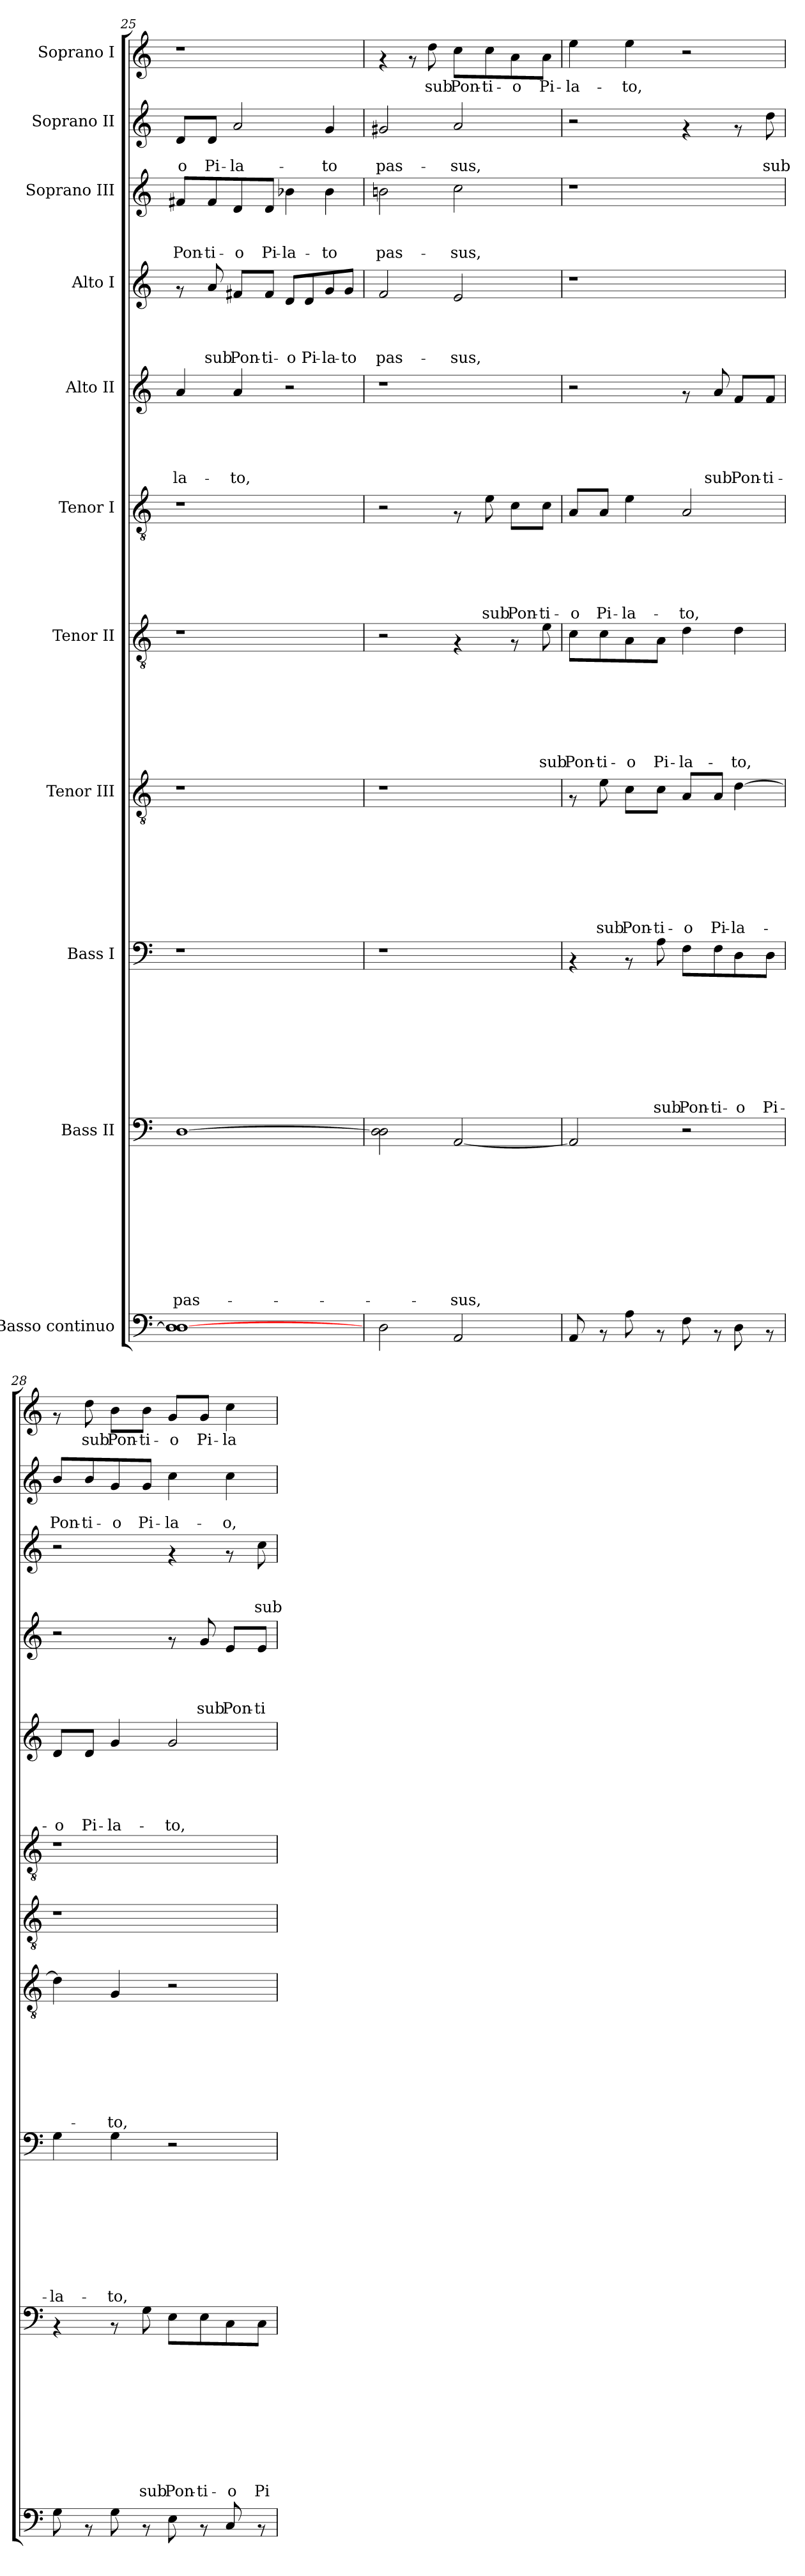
**kern	**kern	**text	**text	**text	**text	**text	**text	**text	**text	**text	**text	**kern	**text	**text	**text	**text	**text	**text	**text	**text	**text	**kern	**text	**text	**text	**text	**text	**text	**text	**text	**kern	**text	**text	**text	**text	**text	**text	**text	**kern	**text	**text	**text	**text	**text	**text	**kern	**text	**text	**text	**text	**text	**kern	**text	**text	**text	**text	**kern	**text	**text	**text	**kern	**text	**text	**kern	**text
*part11	*part10	*part10	*part10	*part10	*part10	*part10	*part10	*part10	*part10	*part10	*part10	*part9	*part9	*part9	*part9	*part9	*part9	*part9	*part9	*part9	*part9	*part8	*part8	*part8	*part8	*part8	*part8	*part8	*part8	*part8	*part7	*part7	*part7	*part7	*part7	*part7	*part7	*part7	*part6	*part6	*part6	*part6	*part6	*part6	*part6	*part5	*part5	*part5	*part5	*part5	*part5	*part4	*part4	*part4	*part4	*part4	*part3	*part3	*part3	*part3	*part2	*part2	*part2	*part1	*part1
*staff11	*staff10	*staff10	*staff10	*staff10	*staff10	*staff10	*staff10	*staff10	*staff10	*staff10	*staff10	*staff9	*staff9	*staff9	*staff9	*staff9	*staff9	*staff9	*staff9	*staff9	*staff9	*staff8	*staff8	*staff8	*staff8	*staff8	*staff8	*staff8	*staff8	*staff8	*staff7	*staff7	*staff7	*staff7	*staff7	*staff7	*staff7	*staff7	*staff6	*staff6	*staff6	*staff6	*staff6	*staff6	*staff6	*staff5	*staff5	*staff5	*staff5	*staff5	*staff5	*staff4	*staff4	*staff4	*staff4	*staff4	*staff3	*staff3	*staff3	*staff3	*staff2	*staff2	*staff2	*staff1	*staff1
*I"Basso continuo	*I"Bass II	*	*	*	*	*	*	*	*	*	*	*I"Bass I	*	*	*	*	*	*	*	*	*	*I"Tenor III	*	*	*	*	*	*	*	*	*I"Tenor II	*	*	*	*	*	*	*	*I"Tenor I	*	*	*	*	*	*	*I"Alto II	*	*	*	*	*	*I"Alto I	*	*	*	*	*I"Soprano III	*	*	*	*I"Soprano II	*	*	*I"Soprano I	*
!!LO:PB:g=z
*clefF4	*clefF4	*	*	*	*	*	*	*	*	*	*	*clefF4	*	*	*	*	*	*	*	*	*	*clefGv2	*	*	*	*	*	*	*	*	*clefGv2	*	*	*	*	*	*	*	*clefGv2	*	*	*	*	*	*	*clefG2	*	*	*	*	*	*clefG2	*	*	*	*	*clefG2	*	*	*	*clefG2	*	*	*clefG2	*
*ITrd7c12	*	*	*	*	*	*	*	*	*	*	*	*	*	*	*	*	*	*	*	*	*	*	*	*	*	*	*	*	*	*	*	*	*	*	*	*	*	*	*	*	*	*	*	*	*	*	*	*	*	*	*	*	*	*	*	*	*	*	*	*	*	*	*	*	*
*k[]	*k[]	*	*	*	*	*	*	*	*	*	*	*k[]	*	*	*	*	*	*	*	*	*	*k[]	*	*	*	*	*	*	*	*	*k[]	*	*	*	*	*	*	*	*k[]	*	*	*	*	*	*	*k[]	*	*	*	*	*	*k[]	*	*	*	*	*k[]	*	*	*	*k[]	*	*	*k[]	*
*C:	*C:	*	*	*	*	*	*	*	*	*	*	*C:	*	*	*	*	*	*	*	*	*	*C:	*	*	*	*	*	*	*	*	*C:	*	*	*	*	*	*	*	*C:	*	*	*	*	*	*	*C:	*	*	*	*	*	*C:	*	*	*	*	*C:	*	*	*	*C:	*	*	*C:	*
=25	=25	=25	=25	=25	=25	=25	=25	=25	=25	=25	=25	=25	=25	=25	=25	=25	=25	=25	=25	=25	=25	=25	=25	=25	=25	=25	=25	=25	=25	=25	=25	=25	=25	=25	=25	=25	=25	=25	=25	=25	=25	=25	=25	=25	=25	=25	=25	=25	=25	=25	=25	=25	=25	=25	=25	=25	=25	=25	=25	=25	=25	=25	=25	=25	=25
!	!	!	!	!	!	!	!	!	!	!	!LO:LY:b	!	!	!	!	!	!	!	!	!	!	!	!	!	!	!	!	!	!	!	!	!	!	!	!	!	!	!	!	!	!	!	!	!	!	!	!	!	!	!	!LO:LY:b	!	!	!	!	!	!	!	!	!LO:LY:b	!	!	!LO:LY:b	!	!
1DD] 1DD 1DD [>1DD	[>1D	.	.	.	.	.	.	.	.	.	pas-	1r	.	.	.	.	.	.	.	.	.	1r	.	.	.	.	.	.	.	.	1r	.	.	.	.	.	.	.	1r	.	.	.	.	.	.	4a/	.	.	.	.	-la-	8rf	.	.	.	.	8f#X/L	.	.	Pon-	8d/L	.	-o	1r	.
!	!	!	!	!	!	!	!	!	!	!	!	!	!	!	!	!	!	!	!	!	!	!	!	!	!	!	!	!	!	!	!	!	!	!	!	!	!	!	!	!	!	!	!	!	!	!	!	!	!	!	!	!	!	!	!	!LO:LY:b	!	!	!	!LO:LY:b	!	!	!LO:LY:b	!	!
.	.	.	.	.	.	.	.	.	.	.	.	.	.	.	.	.	.	.	.	.	.	.	.	.	.	.	.	.	.	.	.	.	.	.	.	.	.	.	.	.	.	.	.	.	.	.	.	.	.	.	.	8a/	.	.	.	sub	8f#/	.	.	-ti-	8d/J	.	Pi-	.	.
!	!	!	!	!	!	!	!	!	!	!	!	!	!	!	!	!	!	!	!	!	!	!	!	!	!	!	!	!	!	!	!	!	!	!	!	!	!	!	!	!	!	!	!	!	!	!	!	!	!	!	!LO:LY:b	!	!	!	!	!LO:LY:b	!	!	!	!LO:LY:b	!	!	!LO:LY:b	!	!
.	.	.	.	.	.	.	.	.	.	.	.	.	.	.	.	.	.	.	.	.	.	.	.	.	.	.	.	.	.	.	.	.	.	.	.	.	.	.	.	.	.	.	.	.	.	4a/	.	.	.	.	-to,	8f#X/L	.	.	.	Pon-	8d/	.	.	-o	2a/	.	-la-	.	.
!	!	!	!	!	!	!	!	!	!	!	!	!	!	!	!	!	!	!	!	!	!	!	!	!	!	!	!	!	!	!	!	!	!	!	!	!	!	!	!	!	!	!	!	!	!	!	!	!	!	!	!	!	!	!	!	!LO:LY:b	!	!	!	!LO:LY:b	!	!	!	!	!
.	.	.	.	.	.	.	.	.	.	.	.	.	.	.	.	.	.	.	.	.	.	.	.	.	.	.	.	.	.	.	.	.	.	.	.	.	.	.	.	.	.	.	.	.	.	.	.	.	.	.	.	8f#/J	.	.	.	-ti-	8d/J	.	.	Pi-	.	.	.	.	.
!	!	!	!	!	!	!	!	!	!	!	!	!	!	!	!	!	!	!	!	!	!	!	!	!	!	!	!	!	!	!	!	!	!	!	!	!	!	!	!	!	!	!	!	!	!	!	!	!	!	!	!	!	!	!	!	!LO:LY:b	!	!	!	!LO:LY:b	!	!	!	!	!
.	.	.	.	.	.	.	.	.	.	.	.	.	.	.	.	.	.	.	.	.	.	.	.	.	.	.	.	.	.	.	.	.	.	.	.	.	.	.	.	.	.	.	.	.	.	2r	.	.	.	.	.	8d/L	.	.	.	-o	4b-X\	.	.	-la-	.	.	.	.	.
!	!	!	!	!	!	!	!	!	!	!	!	!	!	!	!	!	!	!	!	!	!	!	!	!	!	!	!	!	!	!	!	!	!	!	!	!	!	!	!	!	!	!	!	!	!	!	!	!	!	!	!	!	!	!	!	!LO:LY:b	!	!	!	!	!	!	!	!	!
.	.	.	.	.	.	.	.	.	.	.	.	.	.	.	.	.	.	.	.	.	.	.	.	.	.	.	.	.	.	.	.	.	.	.	.	.	.	.	.	.	.	.	.	.	.	.	.	.	.	.	.	8d/	.	.	.	Pi-	.	.	.	.	.	.	.	.	.
!	!	!	!	!	!	!	!	!	!	!	!	!	!	!	!	!	!	!	!	!	!	!	!	!	!	!	!	!	!	!	!	!	!	!	!	!	!	!	!	!	!	!	!	!	!	!	!	!	!	!	!	!	!	!	!	!LO:LY:b	!	!	!	!LO:LY:b	!	!	!LO:LY:b	!	!
.	.	.	.	.	.	.	.	.	.	.	.	.	.	.	.	.	.	.	.	.	.	.	.	.	.	.	.	.	.	.	.	.	.	.	.	.	.	.	.	.	.	.	.	.	.	.	.	.	.	.	.	8g/	.	.	.	-la-	4b-\	.	.	-to	4g/	.	-to	.	.
!	!	!	!	!	!	!	!	!	!	!	!	!	!	!	!	!	!	!	!	!	!	!	!	!	!	!	!	!	!	!	!	!	!	!	!	!	!	!	!	!	!	!	!	!	!	!	!	!	!	!	!	!	!	!	!	!LO:LY:b	!	!	!	!	!	!	!	!	!
.	.	.	.	.	.	.	.	.	.	.	.	.	.	.	.	.	.	.	.	.	.	.	.	.	.	.	.	.	.	.	.	.	.	.	.	.	.	.	.	.	.	.	.	.	.	.	.	.	.	.	.	8g/J	.	.	.	-to	.	.	.	.	.	.	.	.	.
=26	=26	=26	=26	=26	=26	=26	=26	=26	=26	=26	=26	=26	=26	=26	=26	=26	=26	=26	=26	=26	=26	=26	=26	=26	=26	=26	=26	=26	=26	=26	=26	=26	=26	=26	=26	=26	=26	=26	=26	=26	=26	=26	=26	=26	=26	=26	=26	=26	=26	=26	=26	=26	=26	=26	=26	=26	=26	=26	=26	=26	=26	=26	=26	=26	=26
!	!	!	!	!	!	!	!	!	!	!	!	!	!	!	!	!	!	!	!	!	!	!	!	!	!	!	!	!	!	!	!	!	!	!	!	!	!	!	!	!	!	!	!	!	!	!	!	!	!	!	!	!	!	!	!	!LO:LY:b	!	!	!	!LO:LY:b	!	!	!LO:LY:b	!	!
2DD\	2D\] 2D\	.	.	.	.	.	.	.	.	.	.	1r	.	.	.	.	.	.	.	.	.	1r	.	.	.	.	.	.	.	.	2r	.	.	.	.	.	.	.	2r	.	.	.	.	.	.	1r	.	.	.	.	.	2f/	.	.	.	pas-	2bn\	.	.	pas-	2g#X/	.	pas-	4rf	.
.	.	.	.	.	.	.	.	.	.	.	.	.	.	.	.	.	.	.	.	.	.	.	.	.	.	.	.	.	.	.	.	.	.	.	.	.	.	.	.	.	.	.	.	.	.	.	.	.	.	.	.	.	.	.	.	.	.	.	.	.	.	.	.	8rf	.
!	!	!	!	!	!	!	!	!	!	!	!	!	!	!	!	!	!	!	!	!	!	!	!	!	!	!	!	!	!	!	!	!	!	!	!	!	!	!	!	!	!	!	!	!	!	!	!	!	!	!	!	!	!	!	!	!	!	!	!	!	!	!	!	!	!LO:LY:b
.	.	.	.	.	.	.	.	.	.	.	.	.	.	.	.	.	.	.	.	.	.	.	.	.	.	.	.	.	.	.	.	.	.	.	.	.	.	.	.	.	.	.	.	.	.	.	.	.	.	.	.	.	.	.	.	.	.	.	.	.	.	.	.	8dd\	sub
!	!	!	!	!	!	!	!	!	!	!	!LO:LY:b	!	!	!	!	!	!	!	!	!	!	!	!	!	!	!	!	!	!	!	!	!	!	!	!	!	!	!	!	!	!	!	!	!	!	!	!	!	!	!	!	!	!	!	!	!LO:LY:b	!	!	!	!LO:LY:b	!	!	!LO:LY:b	!	!LO:LY:b
2AAA/	[<2AA/	.	.	.	.	.	.	.	.	.	-sus,	.	.	.	.	.	.	.	.	.	.	.	.	.	.	.	.	.	.	.	4rF	.	.	.	.	.	.	.	8rF	.	.	.	.	.	.	.	.	.	.	.	.	2e/	.	.	.	-sus,	2cc\	.	.	-sus,	2a/	.	-sus,	8cc\L	Pon-
!	!	!	!	!	!	!	!	!	!	!	!	!	!	!	!	!	!	!	!	!	!	!	!	!	!	!	!	!	!	!	!	!	!	!	!	!	!	!	!	!	!	!	!	!	!LO:LY:b	!	!	!	!	!	!	!	!	!	!	!	!	!	!	!	!	!	!	!	!LO:LY:b
.	.	.	.	.	.	.	.	.	.	.	.	.	.	.	.	.	.	.	.	.	.	.	.	.	.	.	.	.	.	.	.	.	.	.	.	.	.	.	8e\	.	.	.	.	.	sub	.	.	.	.	.	.	.	.	.	.	.	.	.	.	.	.	.	.	8cc\	-ti-
!	!	!	!	!	!	!	!	!	!	!	!	!	!	!	!	!	!	!	!	!	!	!	!	!	!	!	!	!	!	!	!	!	!	!	!	!	!	!	!	!	!	!	!	!	!LO:LY:b	!	!	!	!	!	!	!	!	!	!	!	!	!	!	!	!	!	!	!	!LO:LY:b
.	.	.	.	.	.	.	.	.	.	.	.	.	.	.	.	.	.	.	.	.	.	.	.	.	.	.	.	.	.	.	8rF	.	.	.	.	.	.	.	8c\L	.	.	.	.	.	Pon-	.	.	.	.	.	.	.	.	.	.	.	.	.	.	.	.	.	.	8a\	-o
!	!	!	!	!	!	!	!	!	!	!	!	!	!	!	!	!	!	!	!	!	!	!	!	!	!	!	!	!	!	!	!	!	!	!	!	!	!	!LO:LY:b	!	!	!	!	!	!	!LO:LY:b	!	!	!	!	!	!	!	!	!	!	!	!	!	!	!	!	!	!	!	!LO:LY:b
.	.	.	.	.	.	.	.	.	.	.	.	.	.	.	.	.	.	.	.	.	.	.	.	.	.	.	.	.	.	.	8e\	.	.	.	.	.	.	sub	8c\J	.	.	.	.	.	-ti-	.	.	.	.	.	.	.	.	.	.	.	.	.	.	.	.	.	.	8a\J	Pi-
=27	=27	=27	=27	=27	=27	=27	=27	=27	=27	=27	=27	=27	=27	=27	=27	=27	=27	=27	=27	=27	=27	=27	=27	=27	=27	=27	=27	=27	=27	=27	=27	=27	=27	=27	=27	=27	=27	=27	=27	=27	=27	=27	=27	=27	=27	=27	=27	=27	=27	=27	=27	=27	=27	=27	=27	=27	=27	=27	=27	=27	=27	=27	=27	=27	=27
!	!	!	!	!	!	!	!	!	!	!	!	!	!	!	!	!	!	!	!	!	!	!	!	!	!	!	!	!	!	!	!	!	!	!	!	!	!	!LO:LY:b	!	!	!	!	!	!	!LO:LY:b	!	!	!	!	!	!	!	!	!	!	!	!	!	!	!	!	!	!	!	!LO:LY:b
8AAA/	2AA/]	.	.	.	.	.	.	.	.	.	.	4rAA	.	.	.	.	.	.	.	.	.	8rF	.	.	.	.	.	.	.	.	8c\L	.	.	.	.	.	.	Pon-	8A/L	.	.	.	.	.	-o	2r	.	.	.	.	.	1r	.	.	.	.	1r	.	.	.	2r	.	.	4ee\	-la-
!	!	!	!	!	!	!	!	!	!	!	!	!	!	!	!	!	!	!	!	!	!	!	!	!	!	!	!	!	!	!LO:LY:b	!	!	!	!	!	!	!	!LO:LY:b	!	!	!	!	!	!	!LO:LY:b	!	!	!	!	!	!	!	!	!	!	!	!	!	!	!	!	!	!	!	!
8rAA	.	.	.	.	.	.	.	.	.	.	.	.	.	.	.	.	.	.	.	.	.	8e\	.	.	.	.	.	.	.	sub	8c\	.	.	.	.	.	.	-ti-	8A/J	.	.	.	.	.	Pi-	.	.	.	.	.	.	.	.	.	.	.	.	.	.	.	.	.	.	.	.
!	!	!	!	!	!	!	!	!	!	!	!	!	!	!	!	!	!	!	!	!	!	!	!	!	!	!	!	!	!	!LO:LY:b	!	!	!	!	!	!	!	!LO:LY:b	!	!	!	!	!	!	!LO:LY:b	!	!	!	!	!	!	!	!	!	!	!	!	!	!	!	!	!	!	!	!LO:LY:b
8AA\	.	.	.	.	.	.	.	.	.	.	.	8rAA	.	.	.	.	.	.	.	.	.	8c\L	.	.	.	.	.	.	.	Pon-	8A\	.	.	.	.	.	.	-o	4e\	.	.	.	.	.	-la-	.	.	.	.	.	.	.	.	.	.	.	.	.	.	.	.	.	.	4ee\	-to,
!	!	!	!	!	!	!	!	!	!	!	!	!	!	!	!	!	!	!	!	!	!LO:LY:b	!	!	!	!	!	!	!	!	!LO:LY:b	!	!	!	!	!	!	!	!LO:LY:b	!	!	!	!	!	!	!	!	!	!	!	!	!	!	!	!	!	!	!	!	!	!	!	!	!	!	!
8rAA	.	.	.	.	.	.	.	.	.	.	.	8A\	.	.	.	.	.	.	.	.	sub	8c\J	.	.	.	.	.	.	.	-ti-	8A\J	.	.	.	.	.	.	Pi-	.	.	.	.	.	.	.	.	.	.	.	.	.	.	.	.	.	.	.	.	.	.	.	.	.	.	.
!	!	!	!	!	!	!	!	!	!	!	!	!	!	!	!	!	!	!	!	!	!LO:LY:b	!	!	!	!	!	!	!	!	!LO:LY:b	!	!	!	!	!	!	!	!LO:LY:b	!	!	!	!	!	!	!LO:LY:b	!	!	!	!	!	!	!	!	!	!	!	!	!	!	!	!	!	!	!	!
8FF\	2r	.	.	.	.	.	.	.	.	.	.	8F\L	.	.	.	.	.	.	.	.	Pon-	8A/L	.	.	.	.	.	.	.	-o	4d\	.	.	.	.	.	.	-la-	2A/	.	.	.	.	.	-to,	8rf	.	.	.	.	.	.	.	.	.	.	.	.	.	.	4rf	.	.	2r	.
!	!	!	!	!	!	!	!	!	!	!	!	!	!	!	!	!	!	!	!	!	!LO:LY:b	!	!	!	!	!	!	!	!	!LO:LY:b	!	!	!	!	!	!	!	!	!	!	!	!	!	!	!	!	!	!	!	!	!LO:LY:b	!	!	!	!	!	!	!	!	!	!	!	!	!	!
8rAA	.	.	.	.	.	.	.	.	.	.	.	8F\	.	.	.	.	.	.	.	.	-ti-	8A/J	.	.	.	.	.	.	.	Pi-	.	.	.	.	.	.	.	.	.	.	.	.	.	.	.	8a/	.	.	.	.	sub	.	.	.	.	.	.	.	.	.	.	.	.	.	.
!	!	!	!	!	!	!	!	!	!	!	!	!	!	!	!	!	!	!	!	!	!LO:LY:b	!	!	!	!	!	!	!	!	!LO:LY:b	!	!	!	!	!	!	!	!LO:LY:b	!	!	!	!	!	!	!	!	!	!	!	!	!LO:LY:b	!	!	!	!	!	!	!	!	!	!	!	!	!	!
8DD\	.	.	.	.	.	.	.	.	.	.	.	8D\	.	.	.	.	.	.	.	.	-o	[>4d\	.	.	.	.	.	.	.	-la-	4d\	.	.	.	.	.	.	-to,	.	.	.	.	.	.	.	8f/L	.	.	.	.	Pon-	.	.	.	.	.	.	.	.	.	8rf	.	.	.	.
!	!	!	!	!	!	!	!	!	!	!	!	!	!	!	!	!	!	!	!	!	!LO:LY:b	!	!	!	!	!	!	!	!	!	!	!	!	!	!	!	!	!	!	!	!	!	!	!	!	!	!	!	!	!	!LO:LY:b	!	!	!	!	!	!	!	!	!	!	!	!LO:LY:b	!	!
8rAA	.	.	.	.	.	.	.	.	.	.	.	8D\J	.	.	.	.	.	.	.	.	Pi-	.	.	.	.	.	.	.	.	.	.	.	.	.	.	.	.	.	.	.	.	.	.	.	.	8f/J	.	.	.	.	-ti-	.	.	.	.	.	.	.	.	.	8dd\	.	sub	.	.
=28	=28	=28	=28	=28	=28	=28	=28	=28	=28	=28	=28	=28	=28	=28	=28	=28	=28	=28	=28	=28	=28	=28	=28	=28	=28	=28	=28	=28	=28	=28	=28	=28	=28	=28	=28	=28	=28	=28	=28	=28	=28	=28	=28	=28	=28	=28	=28	=28	=28	=28	=28	=28	=28	=28	=28	=28	=28	=28	=28	=28	=28	=28	=28	=28	=28
!	!	!	!	!	!	!	!	!	!	!	!	!	!	!	!	!	!	!	!	!	!LO:LY:b	!	!	!	!	!	!	!	!	!	!	!	!	!	!	!	!	!	!	!	!	!	!	!	!	!	!	!	!	!	!LO:LY:b	!	!	!	!	!	!	!	!	!	!	!	!LO:LY:b	!	!
8GG\	4rAA	.	.	.	.	.	.	.	.	.	.	4G\	.	.	.	.	.	.	.	.	-la-	4d\]	.	.	.	.	.	.	.	.	1r	.	.	.	.	.	.	.	1r	.	.	.	.	.	.	8d/L	.	.	.	.	-o	2r	.	.	.	.	2r	.	.	.	8b/L	.	Pon-	8rf	.
!	!	!	!	!	!	!	!	!	!	!	!	!	!	!	!	!	!	!	!	!	!	!	!	!	!	!	!	!	!	!	!	!	!	!	!	!	!	!	!	!	!	!	!	!	!	!	!	!	!	!	!LO:LY:b	!	!	!	!	!	!	!	!	!	!	!	!LO:LY:b	!	!LO:LY:b
8rAA	.	.	.	.	.	.	.	.	.	.	.	.	.	.	.	.	.	.	.	.	.	.	.	.	.	.	.	.	.	.	.	.	.	.	.	.	.	.	.	.	.	.	.	.	.	8d/J	.	.	.	.	Pi-	.	.	.	.	.	.	.	.	.	8b/	.	-ti-	8dd\	sub
!	!	!	!	!	!	!	!	!	!	!	!	!	!	!	!	!	!	!	!	!	!LO:LY:b	!	!	!	!	!	!	!	!	!LO:LY:b	!	!	!	!	!	!	!	!	!	!	!	!	!	!	!	!	!	!	!	!	!LO:LY:b	!	!	!	!	!	!	!	!	!	!	!	!LO:LY:b	!	!LO:LY:b
8GG\	8rAA	.	.	.	.	.	.	.	.	.	.	4G\	.	.	.	.	.	.	.	.	-to,	4G/	.	.	.	.	.	.	.	-to,	.	.	.	.	.	.	.	.	.	.	.	.	.	.	.	4g/	.	.	.	.	-la-	.	.	.	.	.	.	.	.	.	8g/	.	-o	8b\L	Pon-
!	!	!	!	!	!	!	!	!	!	!	!LO:LY:b	!	!	!	!	!	!	!	!	!	!	!	!	!	!	!	!	!	!	!	!	!	!	!	!	!	!	!	!	!	!	!	!	!	!	!	!	!	!	!	!	!	!	!	!	!	!	!	!	!	!	!	!LO:LY:b	!	!LO:LY:b
8rAA	8G\	.	.	.	.	.	.	.	.	.	sub	.	.	.	.	.	.	.	.	.	.	.	.	.	.	.	.	.	.	.	.	.	.	.	.	.	.	.	.	.	.	.	.	.	.	.	.	.	.	.	.	.	.	.	.	.	.	.	.	.	8g/J	.	Pi-	8b\J	-ti-
!	!	!	!	!	!	!	!	!	!	!	!LO:LY:b	!	!	!	!	!	!	!	!	!	!	!	!	!	!	!	!	!	!	!	!	!	!	!	!	!	!	!	!	!	!	!	!	!	!	!	!	!	!	!	!LO:LY:b	!	!	!	!	!	!	!	!	!	!	!	!LO:LY:b	!	!LO:LY:b
8EE\	8E\L	.	.	.	.	.	.	.	.	.	Pon-	2r	.	.	.	.	.	.	.	.	.	2r	.	.	.	.	.	.	.	.	.	.	.	.	.	.	.	.	.	.	.	.	.	.	.	2g/	.	.	.	.	-to,	8rf	.	.	.	.	4rf	.	.	.	4cc\	.	-la-	8g/L	-o
!	!	!	!	!	!	!	!	!	!	!	!LO:LY:b	!	!	!	!	!	!	!	!	!	!	!	!	!	!	!	!	!	!	!	!	!	!	!	!	!	!	!	!	!	!	!	!	!	!	!	!	!	!	!	!	!	!	!	!	!LO:LY:b	!	!	!	!	!	!	!	!	!LO:LY:b
8rAA	8E\	.	.	.	.	.	.	.	.	.	-ti-	.	.	.	.	.	.	.	.	.	.	.	.	.	.	.	.	.	.	.	.	.	.	.	.	.	.	.	.	.	.	.	.	.	.	.	.	.	.	.	.	8g/	.	.	.	sub	.	.	.	.	.	.	.	8g/J	Pi-
!	!	!	!	!	!	!	!	!	!	!	!LO:LY:b	!	!	!	!	!	!	!	!	!	!	!	!	!	!	!	!	!	!	!	!	!	!	!	!	!	!	!	!	!	!	!	!	!	!	!	!	!	!	!	!	!	!	!	!	!LO:LY:b	!	!	!	!	!	!	!LO:LY:b	!	!LO:LY:b
8CC/	8C\	.	.	.	.	.	.	.	.	.	-o	.	.	.	.	.	.	.	.	.	.	.	.	.	.	.	.	.	.	.	.	.	.	.	.	.	.	.	.	.	.	.	.	.	.	.	.	.	.	.	.	8e/L	.	.	.	Pon-	8rf	.	.	.	4cc\	.	-o,	4cc\	-la-
!	!	!	!	!	!	!	!	!	!	!	!LO:LY:b	!	!	!	!	!	!	!	!	!	!	!	!	!	!	!	!	!	!	!	!	!	!	!	!	!	!	!	!	!	!	!	!	!	!	!	!	!	!	!	!	!	!	!	!	!LO:LY:b	!	!	!	!LO:LY:b	!	!	!	!	!
8rAA	8C\J	.	.	.	.	.	.	.	.	.	Pi-	.	.	.	.	.	.	.	.	.	.	.	.	.	.	.	.	.	.	.	.	.	.	.	.	.	.	.	.	.	.	.	.	.	.	.	.	.	.	.	.	8e/J	.	.	.	-ti-	8cc\	.	.	sub	.	.	.	.	.
=	=	=	=	=	=	=	=	=	=	=	=	=	=	=	=	=	=	=	=	=	=	=	=	=	=	=	=	=	=	=	=	=	=	=	=	=	=	=	=	=	=	=	=	=	=	=	=	=	=	=	=	=	=	=	=	=	=	=	=	=	=	=	=	=	=
*-	*-	*-	*-	*-	*-	*-	*-	*-	*-	*-	*-	*-	*-	*-	*-	*-	*-	*-	*-	*-	*-	*-	*-	*-	*-	*-	*-	*-	*-	*-	*-	*-	*-	*-	*-	*-	*-	*-	*-	*-	*-	*-	*-	*-	*-	*-	*-	*-	*-	*-	*-	*-	*-	*-	*-	*-	*-	*-	*-	*-	*-	*-	*-	*-	*-
